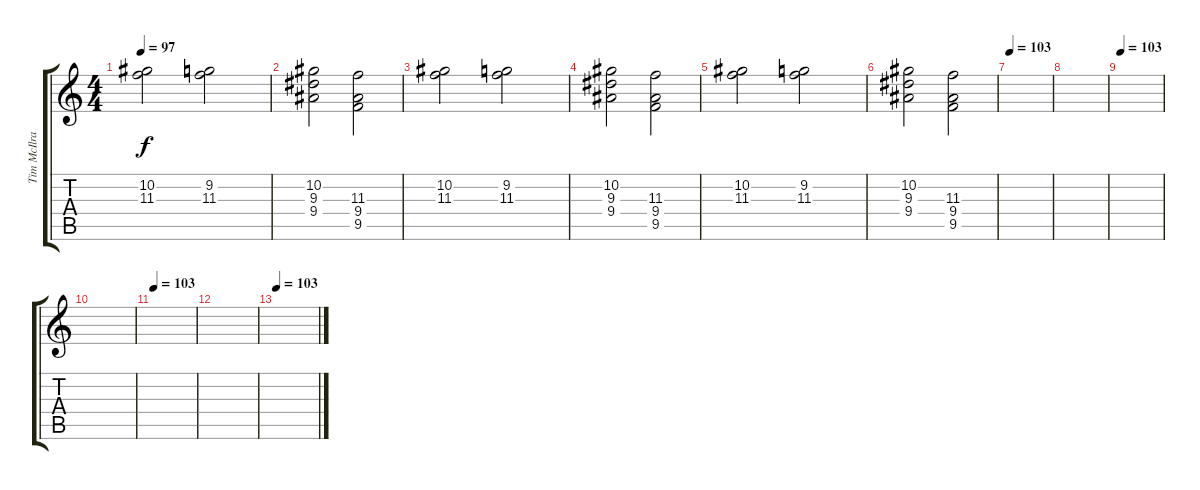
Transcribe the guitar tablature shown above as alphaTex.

\track ("Tim McIlrath (Guitar Clean)" "Tim McIlra") {instrument electricguitarjazz}
\staff {score tabs}
\tuning (Eb4 Bb3 Gb3 Db3 Ab2 Eb2) {hide}
\ts (4 4)
\tempo 97
\clef g2
\ks c
(10.2 11.3).2{dy f} (9.2 11.3).2 |
(10.2 9.3 9.4).2 (11.3 9.4 9.5).2 |
(10.2 11.3).2 (9.2 11.3).2 |
(10.2 9.3 9.4).2 (11.3 9.4 9.5).2 |
(10.2 11.3).2 (9.2 11.3).2 |
(10.2 9.3 9.4).2 (11.3 9.4 9.5).2 |
\tempo 103
|
|
\tempo 103
|
|
\tempo 103
|
|
\tempo 103
